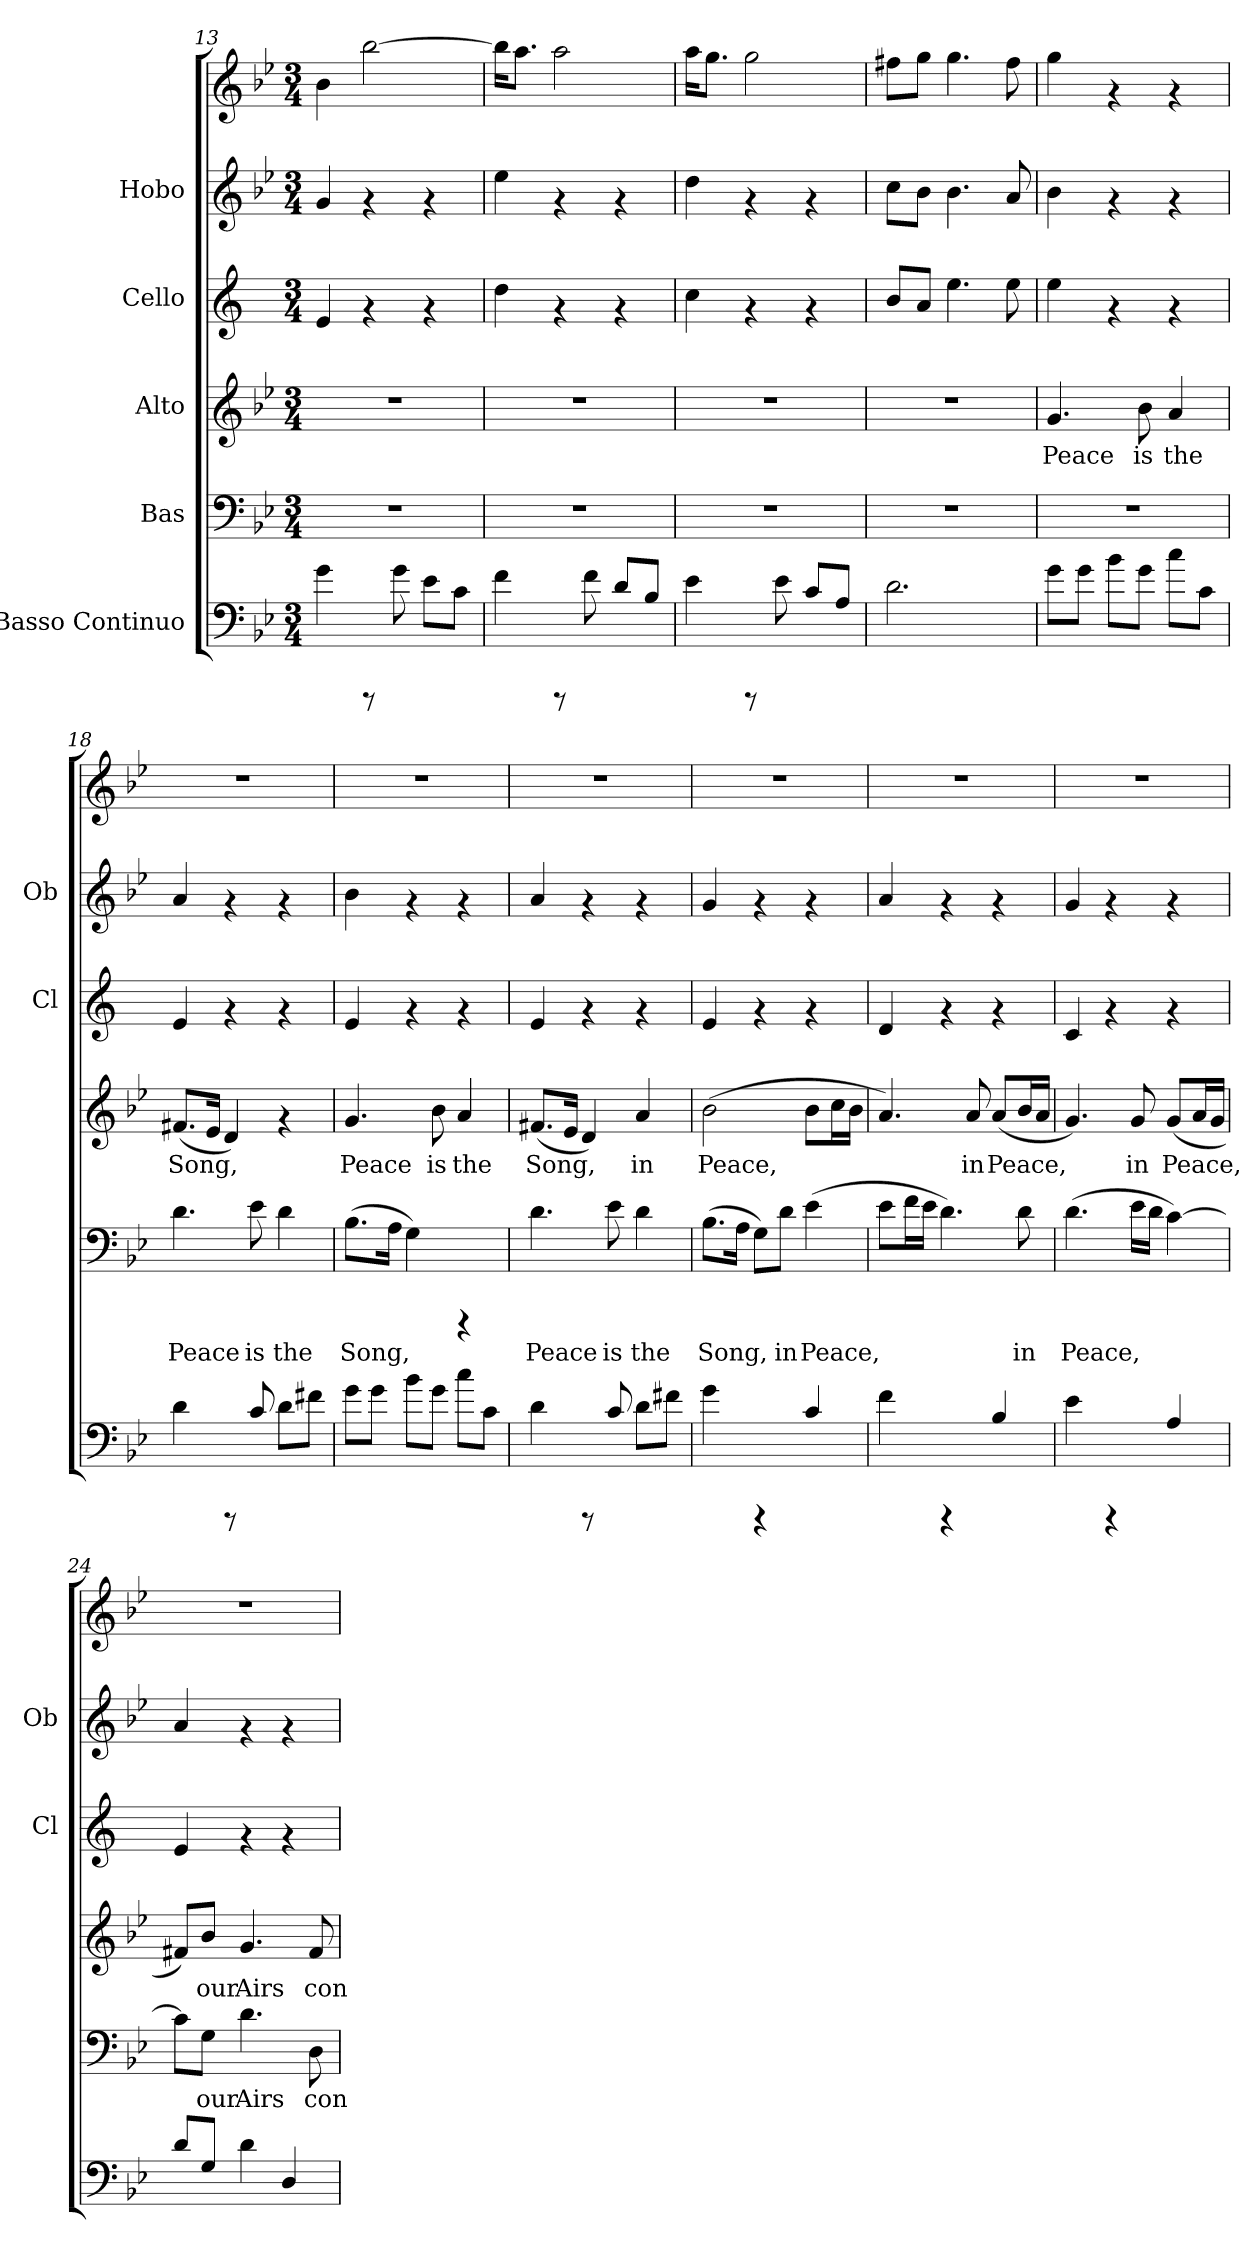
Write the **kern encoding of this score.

**kern	**kern	**text	**kern	**text	**kern	**kern	**kern
*part5	*part4	*part4	*part3	*part3	*part2	*part1	*part1
*staff6	*staff5	*staff5	*staff4	*staff4	*staff3	*staff2	*staff1
*I"Basso Continuo	*I"Bas	*	*I"Alto	*	*I"Cello	*I"Hobo	*
*	*	*	*	*	*I'Cl	*I'Ob	*
*clefF4	*clefF4	*	*clefG2	*	*clefG2	*clefG2	*clefG2
*ITrd7c12	*	*	*	*	*ITrd1c2	*	*
*k[b-e-]	*k[b-e-]	*	*k[b-e-]	*	*k[b-e-]	*k[b-e-]	*k[b-e-]
*B-:	*B-:	*	*B-:	*	*B-:	*B-:	*B-:
*M3/4	*M3/4	*	*M3/4	*	*M3/4	*M3/4	*M3/4
=13	=13	=13	=13	=13	=13	=13	=13
4G\	2.r	.	2.r	.	4d/	4g/	4b-\
8rCCC	.	.	.	.	4rf	4rf	[>2bb-\
8G\	.	.	.	.	.	.	.
8E-\L	.	.	.	.	4rf	4rf	.
8C\J	.	.	.	.	.	.	.
=14	=14	=14	=14	=14	=14	=14	=14
4F\	2.r	.	2.r	.	4cc\	4ee-\	16bb-\KL]
.	.	.	.	.	.	.	8.aa\J
8rCCC	.	.	.	.	4rf	4rf	2aa\
8F\	.	.	.	.	.	.	.
8D/L	.	.	.	.	4rf	4rf	.
8BB-/J	.	.	.	.	.	.	.
!!LO:LB:g=z
=15	=15	=15	=15	=15	=15	=15	=15
4E-\	2.r	.	2.r	.	4b-\	4dd\	16aa\KL
.	.	.	.	.	.	.	8.gg\J
8rCCC	.	.	.	.	4rf	4rf	2gg\
8E-\	.	.	.	.	.	.	.
8C/L	.	.	.	.	4rf	4rf	.
8AA/J	.	.	.	.	.	.	.
=16	=16	=16	=16	=16	=16	=16	=16
2.D\	2.r	.	2.r	.	8a/L	8cc\L	8ff#X\L
.	.	.	.	.	8g/J	8b-\J	8gg\J
.	.	.	.	.	4.dd\	4.b-\	4.gg\
.	.	.	.	.	8dd\	8a/	8ff#\
=17	=17	=17	=17	=17	=17	=17	=17
!	!	!	!	!LO:LY:b:cj	!	!	!
8G\L	2.r	.	4.g/	Peace	4dd\	4b-\	4gg\
8G\J	.	.	.	.	.	.	.
8B-\L	.	.	.	.	4rf	4rf	4rf
!	!	!	!	!LO:LY:b:cj	!	!	!
8G\J	.	.	8b-\	is	.	.	.
!	!	!	!	!LO:LY:b:cj	!	!	!
8c\L	.	.	4a/	the	4rf	4rf	4rf
8C\J	.	.	.	.	.	.	.
=18	=18	=18	=18	=18	=18	=18	=18
!	!	!LO:LY:b:cj	!	!LO:LY:b:cj	!	!	!
4D\	4.d\	Peace	(<8.f#X/L	Song,	4d/	4a/	2.r
!	!	!	!	!LO:LY:b:cj	!	!	!
.	.	.	16e-/Jk	.	.	.	.
!	!	!	!	!LO:LY:b:cj	!	!	!
8rCCC	.	.	4d/)	.	4rf	4rf	.
!	!	!LO:LY:b:cj	!	!	!	!	!
8C/	8e-\	is	.	.	.	.	.
!	!	!LO:LY:b:cj	!	!	!	!	!
8D\L	4d\	the	4rf	.	4rf	4rf	.
8F#X\J	.	.	.	.	.	.	.
=19	=19	=19	=19	=19	=19	=19	=19
!	!	!LO:LY:b:cj	!	!LO:LY:b:cj	!	!	!
8G\L	(>8.B-\L	Song,	4.g/	Peace	4d/	4b-\	2.r
8G\J	.	.	.	.	.	.	.
!	!	!LO:LY:b:cj	!	!	!	!	!
.	16A\Jk	.	.	.	.	.	.
!	!	!LO:LY:b:cj	!	!	!	!	!
8B-\L	4G\)	.	.	.	4rf	4rf	.
!	!	!	!	!LO:LY:b:cj	!	!	!
8G\J	.	.	8b-\	is	.	.	.
!	!	!	!	!LO:LY:b:cj	!	!	!
8c\L	4rCCC	.	4a/	the	4rf	4rf	.
8C\J	.	.	.	.	.	.	.
!!LO:PB:g=z
=20	=20	=20	=20	=20	=20	=20	=20
!	!	!LO:LY:b:cj	!	!LO:LY:b:cj	!	!	!
4D\	4.d\	Peace	(<8.f#X/L	Song,	4d/	4a/	2.r
!	!	!	!	!LO:LY:b:cj	!	!	!
.	.	.	16e-/Jk	.	.	.	.
!	!	!	!	!LO:LY:b:cj	!	!	!
8rCCC	.	.	4d/)	.	4rf	4rf	.
!	!	!LO:LY:b:cj	!	!	!	!	!
8C/	8e-\	is	.	.	.	.	.
!	!	!LO:LY:b:cj	!	!LO:LY:b:cj	!	!	!
8D\L	4d\	the	4a/	in	4rf	4rf	.
8F#X\J	.	.	.	.	.	.	.
=21	=21	=21	=21	=21	=21	=21	=21
!	!	!LO:LY:b:cj	!	!LO:LY:b:cj	!	!	!
4G\	(>8.B-\L	Song,	(>2b-\	Peace,	4d/	4g/	2.r
!	!	!LO:LY:b:cj	!	!	!	!	!
.	16A\Jk	.	.	.	.	.	.
!	!	!LO:LY:b:cj	!	!	!	!	!
4rCCC	8G\L)	.	.	.	4rf	4rf	.
!	!	!LO:LY:b:cj	!	!	!	!	!
.	8d\J	in	.	.	.	.	.
!	!	!LO:LY:b:cj	!	!LO:LY:b:cj	!	!	!
4C/	(>4e-\	Peace,	8b-\L	.	4rf	4rf	.
!	!	!	!	!LO:LY:b:cj	!	!	!
.	.	.	16cc\L	.	.	.	.
!	!	!	!	!LO:LY:b:cj	!	!	!
.	.	.	16b-\JJ	.	.	.	.
=22	=22	=22	=22	=22	=22	=22	=22
!	!	!LO:LY:b:cj	!	!LO:LY:b:cj	!	!	!
4F\	8e-\L	.	4.a/)	.	4c/	4a/	2.r
!	!	!LO:LY:b:cj	!	!	!	!	!
.	16f\L	.	.	.	.	.	.
!	!	!LO:LY:b:cj	!	!	!	!	!
.	16e-\JJ	.	.	.	.	.	.
!	!	!LO:LY:b:cj	!	!	!	!	!
4rCCC	4.d\)	.	.	.	4rf	4rf	.
!	!	!	!	!LO:LY:b:cj	!	!	!
.	.	.	8a/	in	.	.	.
!	!	!	!	!LO:LY:b:cj	!	!	!
4BB-/	.	.	(<8a/L	Peace,	4rf	4rf	.
!	!	!LO:LY:b:cj	!	!LO:LY:b:cj	!	!	!
.	8d\	in	16b-/L	.	.	.	.
!	!	!	!	!LO:LY:b:cj	!	!	!
.	.	.	16a/JJ	.	.	.	.
=23	=23	=23	=23	=23	=23	=23	=23
!	!	!LO:LY:b:cj	!	!LO:LY:b:cj	!	!	!
4E-\	(>4.d\	Peace,	4.g/)	.	4B-/	4g/	2.r
4rCCC	.	.	.	.	4rf	4rf	.
!	!	!LO:LY:b:cj	!	!LO:LY:b:cj	!	!	!
.	16e-\LL	.	8g/	in	.	.	.
!	!	!LO:LY:b:cj	!	!	!	!	!
.	16d\JJ	.	.	.	.	.	.
!	!	!LO:LY:b:cj	!	!LO:LY:b:cj	!	!	!
4AA/	[>4c\)	.	(<8g/L	Peace,	4rf	4rf	.
!	!	!	!	!LO:LY:b:cj	!	!	!
.	.	.	16a/L	.	.	.	.
!	!	!	!	!LO:LY:b:cj	!	!	!
.	.	.	16g/JJ	.	.	.	.
!!LO:LB:g=z
=24	=24	=24	=24	=24	=24	=24	=24
!	!	!LO:LY:b:cj	!	!LO:LY:b:cj	!	!	!
8D/L	8c\L]	.	8f#X/L)	.	4d/	4a/	2.r
!	!	!LO:LY:b:cj	!	!LO:LY:b:cj	!	!	!
8GG/J	8G\J	our	8b-/J	our	.	.	.
!	!	!LO:LY:b:cj	!	!LO:LY:b:cj	!	!	!
4D\	4.d\	Airs	4.g/	Airs	4rf	4rf	.
4DD/	.	.	.	.	4rf	4rf	.
!	!	!LO:LY:b:cj	!	!LO:LY:b:cj	!	!	!
.	8D\	con-	8f#/	con-	.	.	.
=	=	=	=	=	=	=	=
*-	*-	*-	*-	*-	*-	*-	*-
